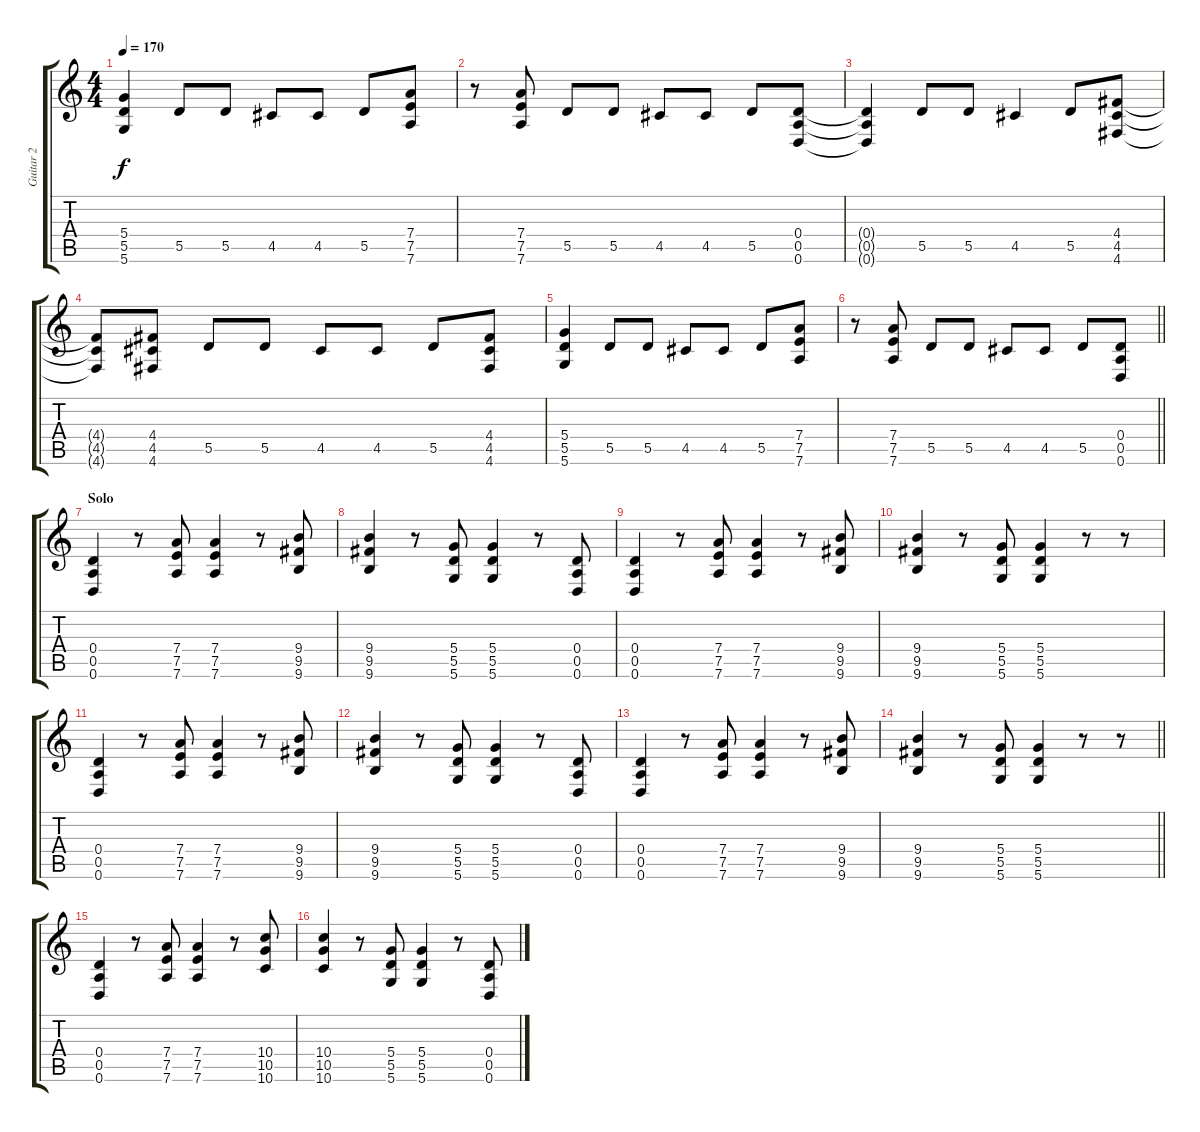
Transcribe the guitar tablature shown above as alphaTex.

\track ("Guitar 2" "Guitar 2") {instrument overdrivenguitar}
\staff {score tabs}
\tuning (E4 B3 G3 D3 A2 D2) {hide}
\ts (4 4)
\tempo 170
\clef g2
\ks c
(5.4 5.5 5.6).4{dy f} 5.5.8 5.5.8 4.5.8 4.5.8 5.5.8 (7.4 7.5 7.6).8 |
r.8 (7.4 7.5 7.6).8 5.5.8 5.5.8 4.5.8 4.5.8 5.5.8 (0.4 0.5 0.6).8 |
(0.4{t} 0.5{t} 0.6{t}).4 5.5.8 5.5.8 4.5.4 5.5.8 (4.4 4.5 4.6).8 |
(4.4{t} 4.5{t} 4.6{t}).8 (4.4 4.5 4.6).8 5.5.8 5.5.8 4.5.8 4.5.8 5.5.8 (4.4 4.5 4.6).8 |
(5.4 5.5 5.6).4 5.5.8 5.5.8 4.5.8 4.5.8 5.5.8 (7.4 7.5 7.6).8 |
\barLineRight lightlight
r.8 (7.4 7.5 7.6).8 5.5.8 5.5.8 4.5.8 4.5.8 5.5.8 (0.4 0.5 0.6).8 |
\section ("" "Solo")
(0.4 0.5 0.6).4 r.8 (7.4 7.5 7.6).8 (7.4 7.5 7.6).4 r.8 (9.4 9.5 9.6).8 |
(9.4 9.5 9.6).4 r.8 (5.4 5.5 5.6).8 (5.4 5.5 5.6).4 r.8 (0.4 0.5 0.6).8 |
(0.4 0.5 0.6).4 r.8 (7.4 7.5 7.6).8 (7.4 7.5 7.6).4 r.8 (9.4 9.5 9.6).8 |
(9.4 9.5 9.6).4 r.8 (5.4 5.5 5.6).8 (5.4 5.5 5.6).4 r.8 r.8 |
(0.4 0.5 0.6).4 r.8 (7.4 7.5 7.6).8 (7.4 7.5 7.6).4 r.8 (9.4 9.5 9.6).8 |
(9.4 9.5 9.6).4 r.8 (5.4 5.5 5.6).8 (5.4 5.5 5.6).4 r.8 (0.4 0.5 0.6).8 |
(0.4 0.5 0.6).4 r.8 (7.4 7.5 7.6).8 (7.4 7.5 7.6).4 r.8 (9.4 9.5 9.6).8 |
\barLineRight lightlight
(9.4 9.5 9.6).4 r.8 (5.4 5.5 5.6).8 (5.4 5.5 5.6).4 r.8 r.8 |
(0.4 0.5 0.6).4{volume 13 instrument overdrivenguitar} r.8 (7.4 7.5 7.6).8 (7.4 7.5 7.6).4 r.8 (10.4 10.5 10.6).8 |
(10.4 10.5 10.6).4 r.8 (5.4 5.5 5.6).8 (5.4 5.5 5.6).4 r.8 (0.4 0.5 0.6).8
